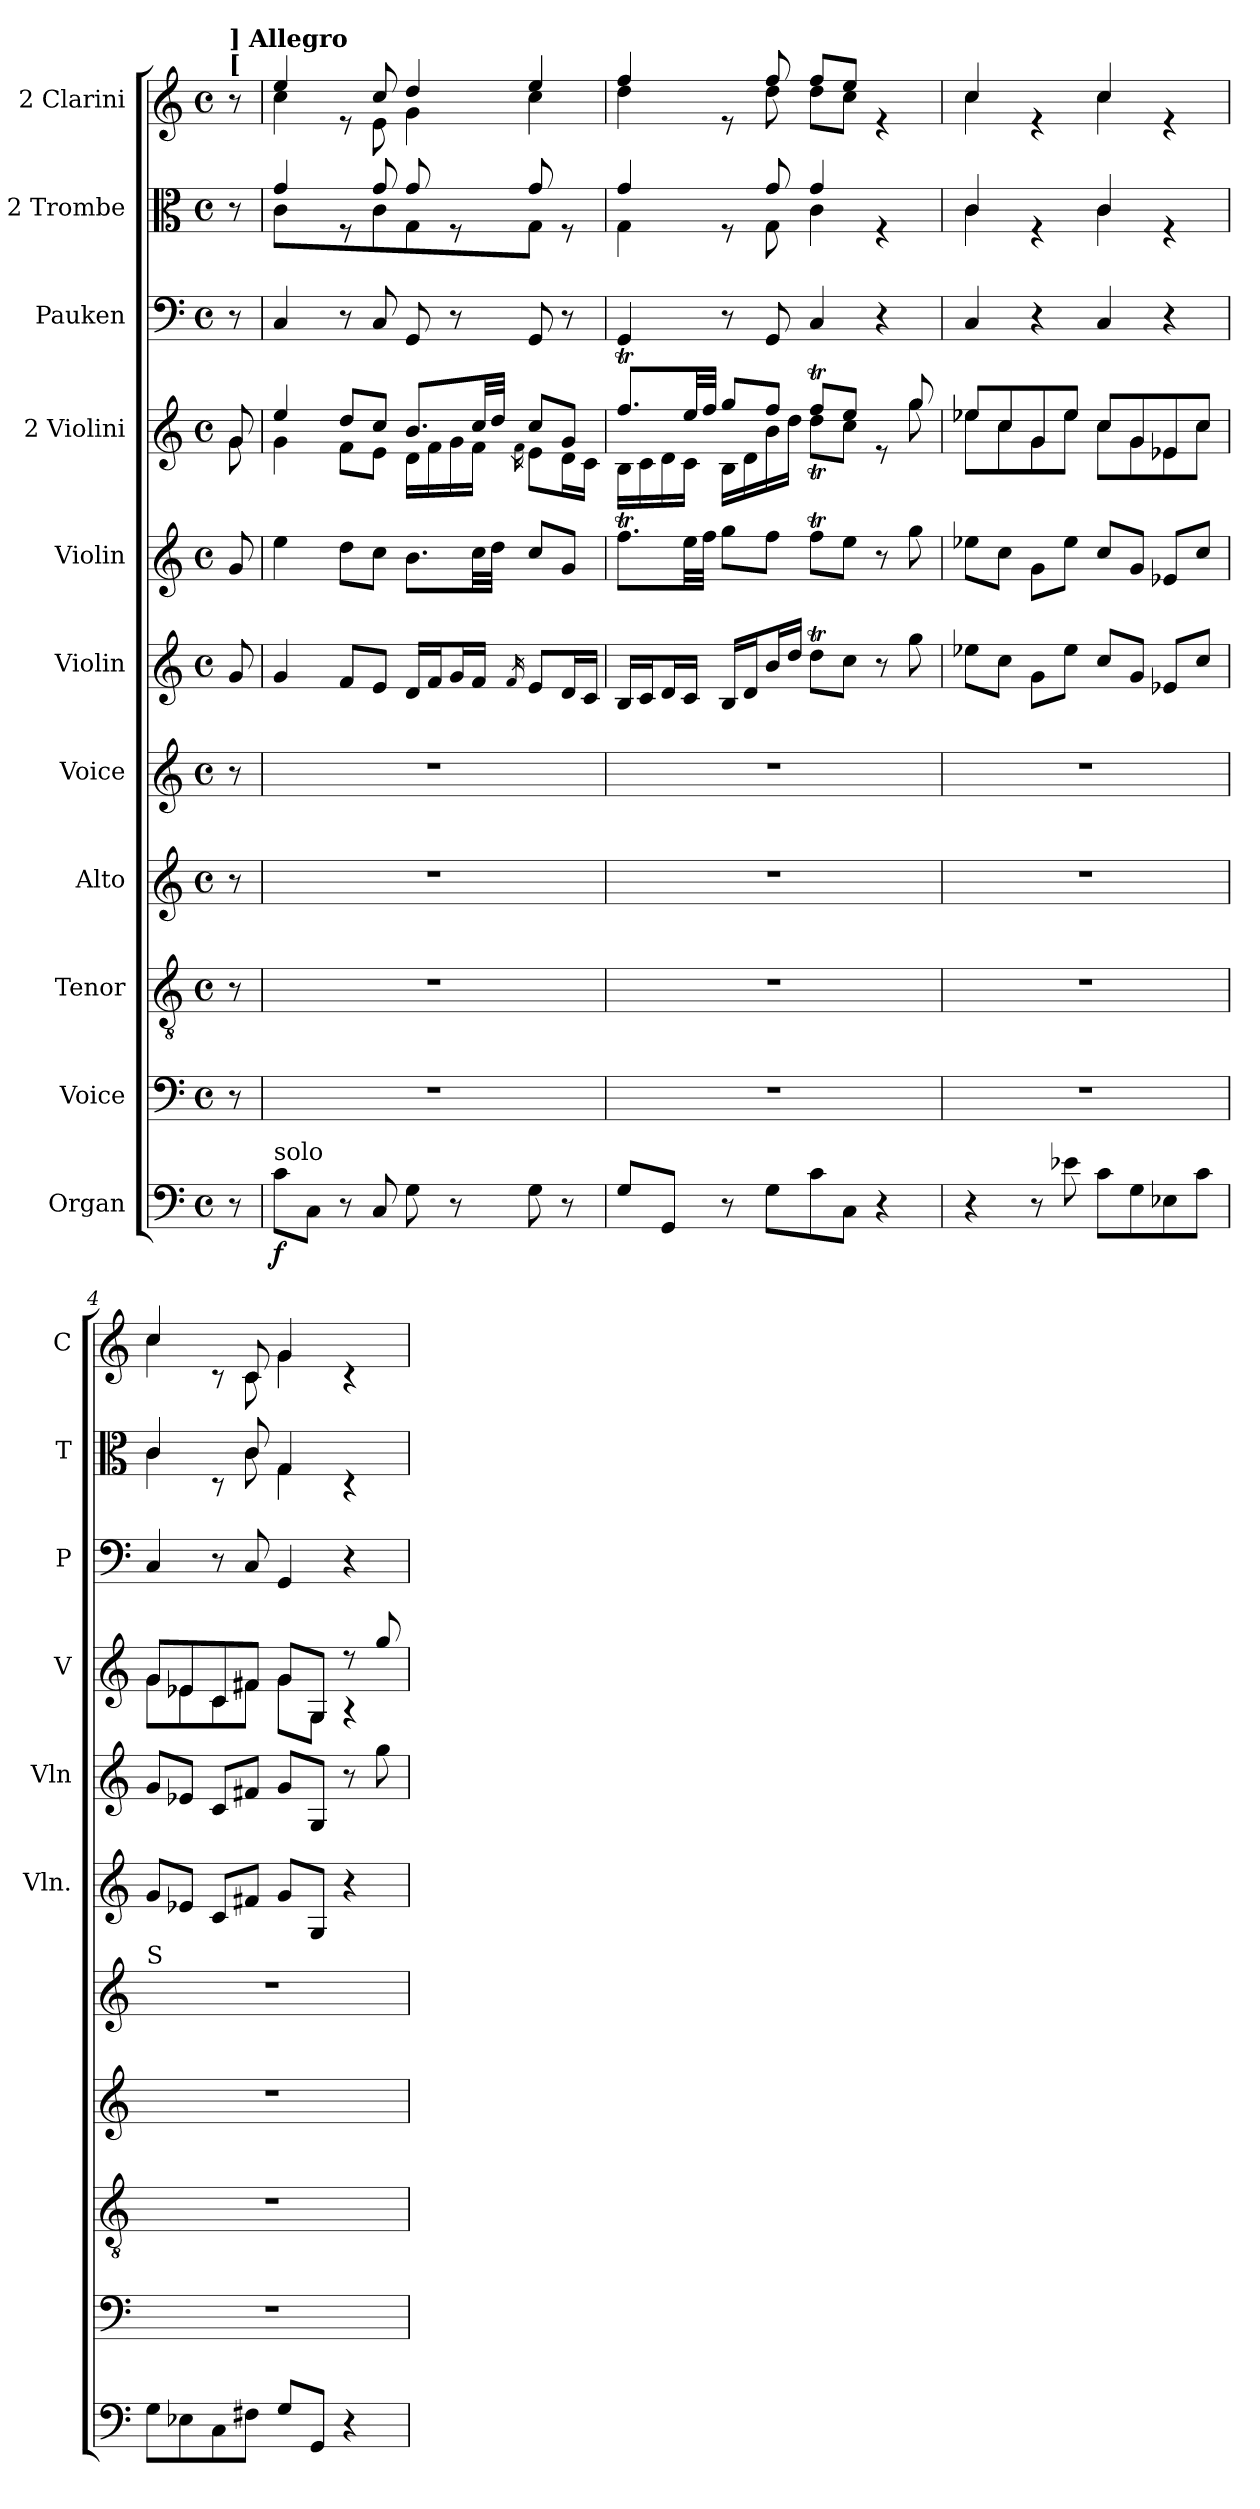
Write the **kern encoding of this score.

**kern	**dynam	**kern	**kern	**kern	**kern	**kern	**kern	**kern	**kern	**kern	**kern
*part11	*part11	*part10	*part9	*part8	*part7	*part6	*part5	*part4	*part3	*part2	*part1
*staff11	*staff11	*staff10	*staff9	*staff8	*staff7	*staff6	*staff5	*staff4	*staff3	*staff2	*staff1
*I"Organ	*	*I"Voice	*I"Tenor	*I"Alto	*I"Voice	*I"Violin	*I"Violin	*I"2 Violini	*I"Pauken	*I"2 Trombe	*I"2 Clarini
*	*	*	*	*	*	*I'Vln.	*I'Vln	*I'V	*I'P	*I'T	*I'C
*clefF4	*	*clefF4	*clefGv2	*clefG2	*clefG2	*clefG2	*clefG2	*clefG2	*clefF4	*clefC3	*clefG2
*k[]	*	*k[]	*k[]	*k[]	*k[]	*k[]	*k[]	*k[]	*k[]	*k[]	*k[]
*M4/4	*	*M4/4	*M4/4	*M4/4	*M4/4	*M4/4	*M4/4	*M4/4	*M4/4	*M4/4	*M4/4
*met(c)	*	*met(c)	*met(c)	*met(c)	*met(c)	*met(c)	*met(c)	*met(c)	*met(c)	*met(c)	*met(c)
*MM110	*	*MM110	*MM110	*MM110	*MM110	*MM110	*MM110	*MM110	*MM110	*MM110	*MM110
=	=	=	=	=	=	=	=	=	=	=	=
*	*	*	*	*	*	*	*	*^	*	*	*
!	!	!	!	!	!	!	!	!	!	!	!	!LO:TX:a:B:t=[
!	!	!	!	!	!	!	!	!	!	!	!	!LO:TX:a:B:t=] Allegro
8r	.	8r	8r	8r	8r	8g/	8g/	8g/	8g\	8r	8r	8r
=1	=1	=1	=1	=1	=1	=1	=1	=1	=1	=1	=1	=1
*	*	*	*	*	*	*	*	*	*	*	*^	*^
!LO:TX:a:t=solo	!	!	!	!	!	!	!	!	!	!	!	!	!	!
!	!LO:DY:b	!	!	!	!	!	!	!	!	!	!	!	!	!
8c\L	f	1r	1r	1r	1r	4g/	4ee\	4ee/	4g\	4C/	4g/	4c\	4ee/	4cc\
8C\J	.	.	.	.	.	.	.	.	.	.	.	.	.	.
8r	.	.	.	.	.	8f/L	8dd\L	8dd/L	8f\L	8r	8rF	8ryy	8re	8ryy
8C/	.	.	.	.	.	8e/J	8cc\J	8cc/J	8e\J	8C/	8g/	8c\L	8cc/	8e\
8G\	.	.	.	.	.	16d/LL	8.b\L	8.b/L	16d\LL	8GG/	8g/	8G\J	4dd/	4g\
.	.	.	.	.	.	16f/J	.	.	16f\	.	.	.	.	.
8r	.	.	.	.	.	16g/L	.	.	16g\	8r	8rF	8ryy	.	.
.	.	.	.	.	.	16f/JJ	32cc\LL	32cc/LL	16f\JJ	.	.	.	.	.
.	.	.	.	.	.	.	32dd\JJJ	32dd/JJJ	.	.	.	.	.	.
.	.	.	.	.	.	16qf/	.	.	16qf\	.	.	.	.	.
8G\	.	.	.	.	.	8e/L	8cc/L	8cc/L	8e\L	8GG/	8g/	8G\J	4ee/	4cc\
8r	.	.	.	.	.	16d/L	8g/J	8g/J	16d\L	8r	8rF	8ryy	.	.
.	.	.	.	.	.	16c/JJ	.	.	16c\JJ	.	.	.	.	.
=2	=2	=2	=2	=2	=2	=2	=2	=2	=2	=2	=2	=2	=2	=2
8G/L	.	1r	1r	1r	1r	16B/LL	8.ffT\L	8.ffT/L	16B\LL	4GG/	4g/	4G\	4ff/	4dd\
.	.	.	.	.	.	16c/J	.	.	16c\	.	.	.	.	.
8GG/J	.	.	.	.	.	16d/L	.	.	16d\	.	.	.	.	.
.	.	.	.	.	.	16c/JJ	32ee\LL	32ee/LL	16c\JJ	.	.	.	.	.
.	.	.	.	.	.	.	32ff\JJJ	32ff/JJJ	.	.	.	.	.	.
8r	.	.	.	.	.	16B/LL	8gg\L	8gg/L	16B\LL	8r	8rF	8ryy	8re	8ryy
.	.	.	.	.	.	16d/J	.	.	16d\	.	.	.	.	.
8G\L	.	.	.	.	.	16b/L	8ff\J	8ff/J	16b\	8GG/	8g/	8G\	8ff/	8dd\
.	.	.	.	.	.	16dd/JJ	.	.	16dd\JJ	.	.	.	.	.
8c\	.	.	.	.	.	8ddT\L	8ffT\L	8ffT/L	8ddT\L	4C/	4g/	4c\	8ff/L	8dd\L
8C\J	.	.	.	.	.	8cc\J	8ee\J	8ee/J	8cc\J	.	.	.	8ee/J	8cc\J
4r	.	.	.	.	.	8r	8r	8re	8ryy	4r	4rF	4ryy	4re	4ryy
.	.	.	.	.	.	8gg\	8gg\	8gg/	8gg\	.	.	.	.	.
=3	=3	=3	=3	=3	=3	=3	=3	=3	=3	=3	=3	=3	=3	=3
4r	.	1r	1r	1r	1r	8ee-X\L	8ee-X\L	8ee-X/L	8ee-\L	4C/	4c/	4c\	4cc/	4cc\
.	.	.	.	.	.	8cc\J	8cc\J	8cc/	8cc\	.	.	.	.	.
8r	.	.	.	.	.	8g\L	8g\L	8g/	8g\	4r	4rF	4ryy	4re	4ryy
8e-X\	.	.	.	.	.	8ee-\J	8ee-\J	8ee-/J	8ee-\J	.	.	.	.	.
8c\L	.	.	.	.	.	8cc/L	8cc/L	8cc/L	8cc\L	4C/	4c/	4c\	4cc/	4cc\
8G\	.	.	.	.	.	8g/J	8g/J	8g/	8g\	.	.	.	.	.
8E-X\	.	.	.	.	.	8e-X/L	8e-X/L	8e-X/	8e-\	4r	4rF	4ryy	4re	4ryy
8c\J	.	.	.	.	.	8cc/J	8cc/J	8cc/J	8cc\J	.	.	.	.	.
!!LO:LB:g=z	!!
=4	=4	=4	=4	=4	=4	=4	=4	=4	=4	=4	=4	=4	=4	=4
!	!	!	!	!	!LO:TX:a:t=S	!	!	!	!	!	!	!	!	!
8G\L	.	1r	1r	1r	1r	8g/L	8g/L	8g/L	8g\L	4C/	4c/	4c\	4cc/	4cc\
8E-X\	.	.	.	.	.	8e-X/J	8e-X/J	8e-X/	8e-\	.	.	.	.	.
8C\	.	.	.	.	.	8c/L	8c/L	8c/	8c\	8r	8rD	8ryy	8rc	8ryy
8F#X\J	.	.	.	.	.	8f#X/J	8f#X/J	8f#X/J	8f#\J	8C/	8c/	8c\	8c/	8c\
8G/L	.	.	.	.	.	8g/L	8g/L	8g/L	8g\L	4GG/	4G/	4G\	4g/	4g\
8GG/J	.	.	.	.	.	8G/J	8G/J	8G/J	8G\J	.	.	.	.	.
4r	.	.	.	.	.	4r	8r	8r	4r	4r	4rD	4ryy	4rc	4ryy
.	.	.	.	.	.	.	8gg\	8gg/	.	.	.	.	.	.
*	*	*	*	*	*	*	*	*	*	*	*v	*v	*	*
*	*	*	*	*	*	*	*	*v	*v	*	*	*v	*v
=	=	=	=	=	=	=	=	=	=	=	=
*-	*-	*-	*-	*-	*-	*-	*-	*-	*-	*-	*-
